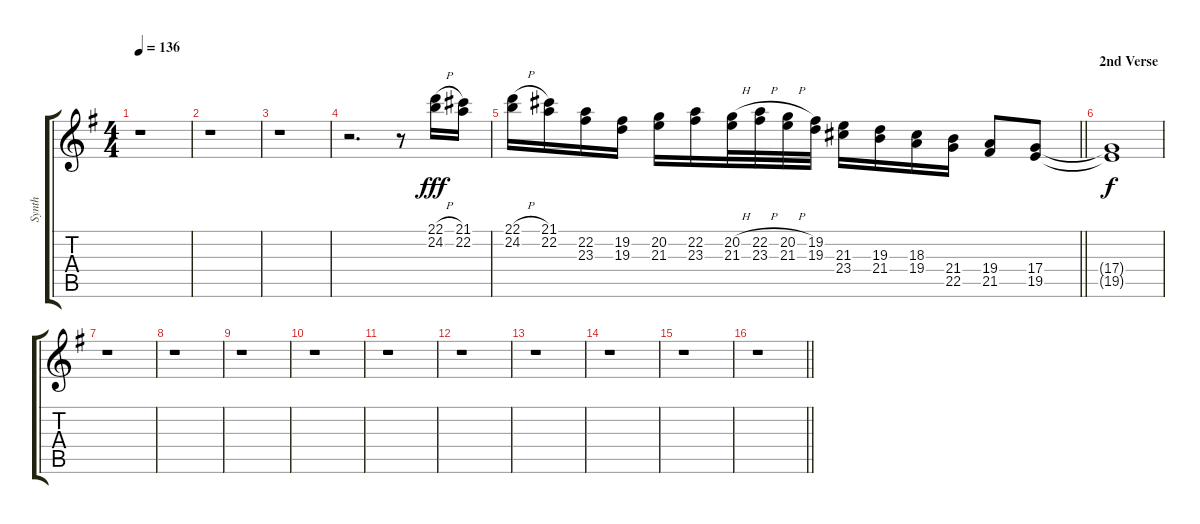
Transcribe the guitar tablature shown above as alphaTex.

\track ("Synth" "Synth") {instrument lead7fifths}
\staff {score tabs}
\tuning (E4 B3 G3 D3 A2 E2) {hide}
\ts (4 4)
\tempo 136
\clef g2
\ks g
r.1{dy fff} |
r.1 |
r.1 |
r.2{d} r.8 (22.1{h} 24.2).16 (21.1 22.2).16 |
\barLineRight lightlight
(22.1{h} 24.2).16 (21.1 22.2).16 (22.2 23.3).16 (19.2 19.3).16 (20.2 21.3).16 (22.2 23.3).16 (20.2{h} 21.3).32 (22.2{h} 23.3).32 (20.2{h} 21.3).32 (19.2 19.3).32 (21.3 23.4).16 (19.3 21.4).16 (18.3 19.4).16 (21.4 22.5).16 (19.4 21.5).8 (17.4 19.5).8 |
\section ("" "2nd Verse")
(17.4{t} 19.5{t}).1{dy f} |
r.1 |
r.1 |
r.1 |
r.1 |
r.1 |
r.1 |
r.1 |
r.1 |
r.1 |
\barLineRight lightlight
r.1
